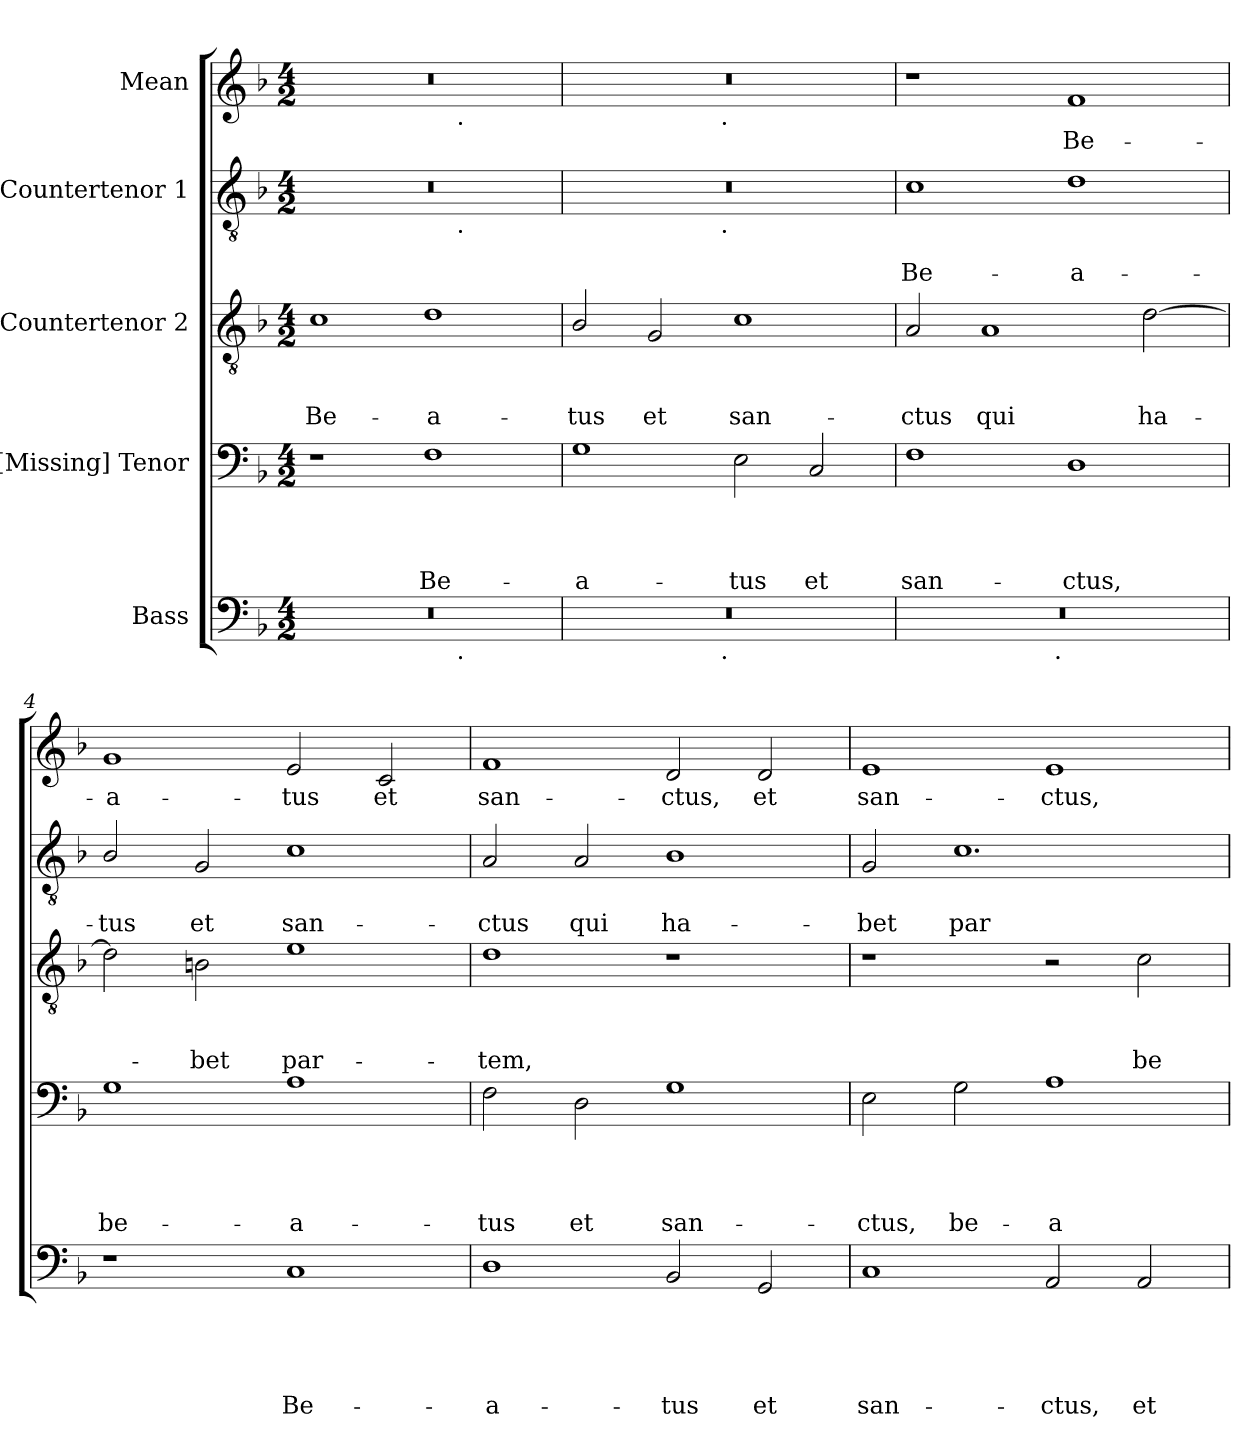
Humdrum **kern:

**kern	**text	**text	**text	**text	**text	**kern	**text	**text	**text	**text	**kern	**text	**text	**text	**kern	**text	**text	**kern	**text
*part5	*part5	*part5	*part5	*part5	*part5	*part4	*part4	*part4	*part4	*part4	*part3	*part3	*part3	*part3	*part2	*part2	*part2	*part1	*part1
*staff5	*staff5	*staff5	*staff5	*staff5	*staff5	*staff4	*staff4	*staff4	*staff4	*staff4	*staff3	*staff3	*staff3	*staff3	*staff2	*staff2	*staff2	*staff1	*staff1
*I"Bass	*	*	*	*	*	*I"[Missing] Tenor	*	*	*	*	*I"Countertenor 2	*	*	*	*I"Countertenor 1	*	*	*I"Mean	*
*clefF4	*	*	*	*	*	*clefF4	*	*	*	*	*clefGv2	*	*	*	*clefGv2	*	*	*clefG2	*
*k[b-]	*	*	*	*	*	*k[b-]	*	*	*	*	*k[b-]	*	*	*	*k[b-]	*	*	*k[b-]	*
*F:	*	*	*	*	*	*F:	*	*	*	*	*F:	*	*	*	*F:	*	*	*F:	*
*M4/2	*	*	*	*	*	*M4/2	*	*	*	*	*M4/2	*	*	*	*M4/2	*	*	*M4/2	*
=1	=1	=1	=1	=1	=1	=1	=1	=1	=1	=1	=1	=1	=1	=1	=1	=1	=1	=1	=1
!	!	!	!	!	!	!	!	!	!	!	!	!	!	!LO:LY:b	!	!	!	!	!
*^	*	*	*	*	*	*	*	*	*	*	*	*	*	*	*^	*	*	*^	*
0r	1ryy	.	.	.	.	.	1r	.	.	.	.	1c	.	.	Be-	0r	1ryy	.	.	0r	1ryy	.
!	!	!	!	!	!	!	!	!	!	!	!LO:LY:b	!	!	!	!LO:LY:b	!	!	!	!	!	!	!
.	8ryy	.	.	.	.	.	1F	.	.	.	Be-	1d	.	.	-a-	.	8ryy	.	.	.	8ryy	.
!	!	!	!	!	!	!	!	!	!	!	!	!	!	!	!	!	!	!	!	!	!LO:TX:b:t=.	!
!	!	!	!	!	!	!	!	!	!	!	!	!	!	!	!	!	!LO:TX:b:t=.	!	!	!	!	!
!	!LO:TX:b:t=.	!	!	!	!	!	!	!	!	!	!	!	!	!	!	!	!	!	!	!	!	!
.	2..ryy	.	.	.	.	.	.	.	.	.	.	.	.	.	.	.	2..ryy	.	.	.	2..ryy	.
=2!	=2!	=2!	=2!	=2!	=2!	=2!	=2!	=2!	=2!	=2!	=2!	=2!	=2!	=2!	=2!	=2!	=2!	=2!	=2!	=2!	=2!	=2!
!	!	!	!	!	!	!	!	!	!	!	!LO:LY:b	!	!	!	!LO:LY:b	!	!	!	!	!	!	!
0r	2ryy	.	.	.	.	.	1G	.	.	.	-a-	2B-/	.	.	-tus	0r	2ryy	.	.	0r	2ryy	.
!	!	!	!	!	!	!	!	!	!	!	!	!	!	!	!LO:LY:b	!	!	!	!	!	!	!
.	4...ryy	.	.	.	.	.	.	.	.	.	.	2G/	.	.	et	.	4...ryy	.	.	.	4...ryy	.
!	!	!	!	!	!	!	!	!	!	!	!	!	!	!	!	!	!	!	!	!	!LO:TX:b:t=.	!
!	!	!	!	!	!	!	!	!	!	!	!	!	!	!	!	!	!LO:TX:b:t=.	!	!	!	!	!
!	!LO:TX:b:t=.	!	!	!	!	!	!	!	!	!	!	!	!	!	!	!	!	!	!	!	!	!
.	1ryy	.	.	.	.	.	.	.	.	.	.	.	.	.	.	.	1ryy	.	.	.	1ryy	.
!	!	!	!	!	!	!	!	!	!	!	!LO:LY:b	!	!	!	!LO:LY:b	!	!	!	!	!	!	!
.	.	.	.	.	.	.	2E\	.	.	.	-tus	1c	.	.	san-	.	.	.	.	.	.	.
!	!	!	!	!	!	!	!	!	!	!	!LO:LY:b	!	!	!	!	!	!	!	!	!	!	!
.	.	.	.	.	.	.	2C/	.	.	.	et	.	.	.	.	.	.	.	.	.	.	.
.	32ryy	.	.	.	.	.	.	.	.	.	.	.	.	.	.	.	32ryy	.	.	.	32ryy	.
=3!	=3!	=3!	=3!	=3!	=3!	=3!	=3!	=3!	=3!	=3!	=3!	=3!	=3!	=3!	=3!	=3!	=3!	=3!	=3!	=3!	=3!	=3!
!	!	!	!	!	!	!	!	!	!	!	!LO:LY:b	!	!	!	!LO:LY:b	!	!	!	!LO:LY:b	!	!	!
*	*	*	*	*	*	*	*	*	*	*	*	*	*	*	*	*v	*v	*	*	*	*	*
*	*	*	*	*	*	*	*	*	*	*	*	*	*	*	*	*	*	*	*v	*v	*
0r	2ryy	.	.	.	.	.	1F	.	.	.	san-	2A/	.	.	-ctus	1c	.	Be-	1r	.
!	!	!	!	!	!	!	!	!	!	!	!	!	!	!	!LO:LY:b	!	!	!	!	!
.	4...ryy	.	.	.	.	.	.	.	.	.	.	1A	.	.	qui	.	.	.	.	.
!	!LO:TX:b:t=.	!	!	!	!	!	!	!	!	!	!	!	!	!	!	!	!	!	!	!
.	1ryy	.	.	.	.	.	.	.	.	.	.	.	.	.	.	.	.	.	.	.
!	!	!	!	!	!	!	!	!	!	!	!LO:LY:b	!	!	!	!	!	!	!LO:LY:b	!	!LO:LY:b
.	.	.	.	.	.	.	1D	.	.	.	-ctus,	.	.	.	.	1d	.	-a-	1f	Be-
!	!	!	!	!	!	!	!	!	!	!	!	!	!	!	!LO:LY:b	!	!	!	!	!
.	.	.	.	.	.	.	.	.	.	.	.	[<2d\	.	.	ha-	.	.	.	.	.
.	32ryy	.	.	.	.	.	.	.	.	.	.	.	.	.	.	.	.	.	.	.
!!LO:PB:g=z
=4!	=4!	=4!	=4!	=4!	=4!	=4!	=4!	=4!	=4!	=4!	=4!	=4!	=4!	=4!	=4!	=4!	=4!	=4!	=4!	=4!
!	!	!	!	!	!	!	!	!	!	!	!LO:LY:b	!	!	!	!	!	!	!LO:LY:b	!	!LO:LY:b
*v	*v	*	*	*	*	*	*	*	*	*	*	*	*	*	*	*	*	*	*	*
1r	.	.	.	.	.	1G	.	.	.	be-	2d\]	.	.	.	2B-/	.	-tus	1g	-a-
!	!	!	!	!	!	!	!	!	!	!	!	!	!	!LO:LY:b	!	!	!LO:LY:b	!	!
.	.	.	.	.	.	.	.	.	.	.	2Bn\	.	.	-bet	2G/	.	et	.	.
!	!	!	!	!	!LO:LY:b	!	!	!	!	!LO:LY:b	!	!	!	!LO:LY:b	!	!	!LO:LY:b	!	!LO:LY:b
1C	.	.	.	.	Be-	1A	.	.	.	-a-	1e	.	.	par-	1c	.	san-	2e/	-tus
!	!	!	!	!	!	!	!	!	!	!	!	!	!	!	!	!	!	!	!LO:LY:b
.	.	.	.	.	.	.	.	.	.	.	.	.	.	.	.	.	.	2c/	et
=5!	=5!	=5!	=5!	=5!	=5!	=5!	=5!	=5!	=5!	=5!	=5!	=5!	=5!	=5!	=5!	=5!	=5!	=5!	=5!
!	!	!	!	!	!LO:LY:b	!	!	!	!	!LO:LY:b	!	!	!	!LO:LY:b	!	!	!LO:LY:b	!	!LO:LY:b
1D	.	.	.	.	-a-	2F\	.	.	.	-tus	1d	.	.	-tem,	2A/	.	-ctus	1f	san-
!	!	!	!	!	!	!	!	!	!	!LO:LY:b	!	!	!	!	!	!	!LO:LY:b	!	!
.	.	.	.	.	.	2D\	.	.	.	et	.	.	.	.	2A/	.	qui	.	.
!	!	!	!	!	!LO:LY:b	!	!	!	!	!LO:LY:b	!	!	!	!	!	!	!LO:LY:b	!	!LO:LY:b
2BB-/	.	.	.	.	-tus	1G	.	.	.	san-	1r	.	.	.	1B-	.	ha-	2d/	-ctus,
!	!	!	!	!	!LO:LY:b	!	!	!	!	!	!	!	!	!	!	!	!	!	!LO:LY:b
2GG/	.	.	.	.	et	.	.	.	.	.	.	.	.	.	.	.	.	2d/	et
=6!	=6!	=6!	=6!	=6!	=6!	=6!	=6!	=6!	=6!	=6!	=6!	=6!	=6!	=6!	=6!	=6!	=6!	=6!	=6!
!	!	!	!	!	!LO:LY:b	!	!	!	!	!LO:LY:b	!	!	!	!	!	!	!LO:LY:b	!	!LO:LY:b
1C	.	.	.	.	san-	2E\	.	.	.	-ctus,	1r	.	.	.	2G/	.	-bet	1e	san-
!	!	!	!	!	!	!	!	!	!	!LO:LY:b	!	!	!	!	!	!	!LO:LY:b	!	!
.	.	.	.	.	.	2G\	.	.	.	be-	.	.	.	.	1.c	.	par-	.	.
!	!	!	!	!	!LO:LY:b	!	!	!	!	!LO:LY:b	!	!	!	!	!	!	!	!	!LO:LY:b
2AA/	.	.	.	.	-ctus,	1A	.	.	.	-a-	2r	.	.	.	.	.	.	1e	-ctus,
!	!	!	!	!	!LO:LY:b	!	!	!	!	!	!	!	!	!LO:LY:b	!	!	!	!	!
2AA/	.	.	.	.	et	.	.	.	.	.	2c\	.	.	be-	.	.	.	.	.
=!	=!	=!	=!	=!	=!	=!	=!	=!	=!	=!	=!	=!	=!	=!	=!	=!	=!	=!	=!
*-	*-	*-	*-	*-	*-	*-	*-	*-	*-	*-	*-	*-	*-	*-	*-	*-	*-	*-	*-
